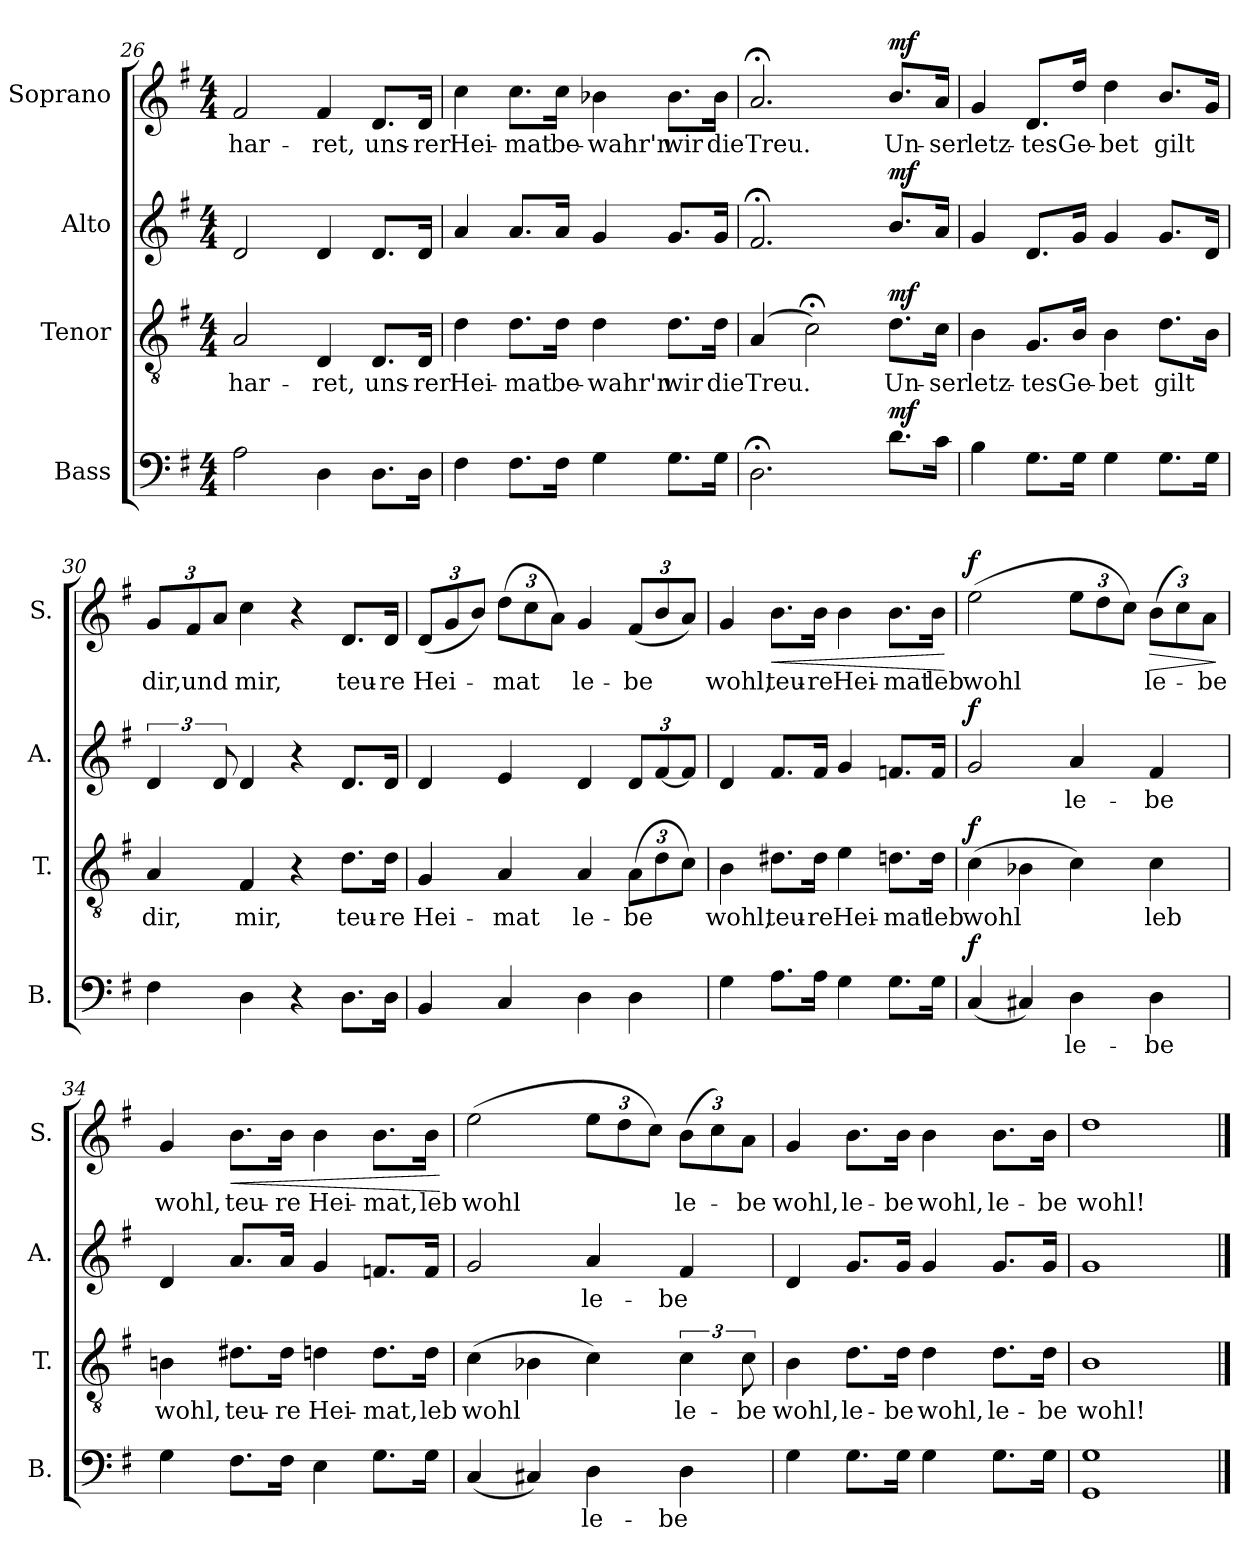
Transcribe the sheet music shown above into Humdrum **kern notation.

**kern	**text	**dynam	**kern	**text	**dynam	**kern	**text	**dynam	**kern	**text	**dynam
*part4	*part4	*part4	*part3	*part3	*part3	*part2	*part2	*part2	*part1	*part1	*part1
*staff4	*staff4	*staff4	*staff3	*staff3	*staff3	*staff2	*staff2	*staff2	*staff1	*staff1	*staff1
*I"Bass	*	*	*I"Tenor	*	*	*I"Alto	*	*	*I"Soprano	*	*
*I'B.	*	*	*I'T.	*	*	*I'A.	*	*	*I'S.	*	*
*clefF4	*	*	*clefGv2	*	*	*clefG2	*	*	*clefG2	*	*
*k[f#]	*	*	*k[f#]	*	*	*k[f#]	*	*	*k[f#]	*	*
*M4/4	*	*	*M4/4	*	*	*M4/4	*	*	*M4/4	*	*
=26	=26	=26	=26	=26	=26	=26	=26	=26	=26	=26	=26
!	!	!	!	!LO:LY:b	!	!	!	!	!	!LO:LY:b	!
2A\	.	.	2A/	har-	.	2d/	.	.	2f#/	har-	.
!	!	!	!	!LO:LY:b	!	!	!	!	!	!LO:LY:b	!
4D\	.	.	4D/	-ret,	.	4d/	.	.	4f#/	-ret,	.
!	!	!	!	!LO:LY:b	!	!	!	!	!	!LO:LY:b	!
8.D\L	.	.	8.D/L	uns-	.	8.d/L	.	.	8.d/L	uns-	.
!	!	!	!	!LO:LY:b	!	!	!	!	!	!LO:LY:b	!
16D\Jk	.	.	16D/Jk	-rer	.	16d/Jk	.	.	16d/Jk	-rer	.
=27	=27	=27	=27	=27	=27	=27	=27	=27	=27	=27	=27
!	!	!	!	!LO:LY:b	!	!	!	!	!	!LO:LY:b	!
4F#\	.	.	4d\	Hei-	.	4a/	.	.	4cc\	Hei-	.
!	!	!	!	!LO:LY:b	!	!	!	!	!	!LO:LY:b	!
8.F#\L	.	.	8.d\L	-mat	.	8.a/L	.	.	8.cc\L	-mat	.
!	!	!	!	!LO:LY:b	!	!	!	!	!	!LO:LY:b	!
16F#\Jk	.	.	16d\Jk	be-	.	16a/Jk	.	.	16cc\Jk	be-	.
!	!	!	!	!LO:LY:b	!	!	!	!	!	!LO:LY:b	!
4G\	.	.	4d\	-wahr'n	.	4g/	.	.	4b-X\	-wahr'n	.
!	!	!	!	!LO:LY:b	!	!	!	!	!	!LO:LY:b	!
8.G\L	.	.	8.d\L	wir	.	8.g/L	.	.	8.b-\L	wir	.
!	!	!	!	!LO:LY:b	!	!	!	!	!	!LO:LY:b	!
16G\Jk	.	.	16d\Jk	die	.	16g/Jk	.	.	16b-\Jk	die	.
=28	=28	=28	=28	=28	=28	=28	=28	=28	=28	=28	=28
!	!	!	!	!LO:LY:b	!	!	!	!	!	!LO:LY:b	!
2.D;<\	.	.	(4A/	Treu.	.	2.f#;</	.	.	2.a;</	Treu.	.
.	.	.	2c;<\)	.	.	.	.	.	.	.	.
!	!	!LO:DY:a	!	!LO:LY:b	!LO:DY:a	!	!	!LO:DY:a	!	!LO:LY:b	!LO:DY:a
8.d\L	.	mf	8.d\L	Un-	mf	8.b/L	.	mf	8.b/L	Un-	mf
!	!	!	!	!LO:LY:b	!	!	!	!	!	!LO:LY:b	!
16c\Jk	.	.	16c\Jk	-ser	.	16a/Jk	.	.	16a/Jk	-ser	.
!!LO:LB:g=z
=29	=29	=29	=29	=29	=29	=29	=29	=29	=29	=29	=29
!	!	!	!	!LO:LY:b	!	!	!	!	!	!LO:LY:b	!
4B\	.	.	4B\	letz-	.	4g/	.	.	4g/	letz-	.
!	!	!	!	!LO:LY:b	!	!	!	!	!	!LO:LY:b	!
8.G\L	.	.	8.G/L	-tes	.	8.d/L	.	.	8.d/L	-tes	.
!	!	!	!	!LO:LY:b	!	!	!	!	!	!LO:LY:b	!
16G\Jk	.	.	16B/Jk	Ge-	.	16g/Jk	.	.	16dd/Jk	Ge-	.
!	!	!	!	!LO:LY:b	!	!	!	!	!	!LO:LY:b	!
4G\	.	.	4B\	-bet	.	4g/	.	.	4dd\	-bet	.
!	!	!	!	!LO:LY:b	!	!	!	!	!	!LO:LY:b	!
8.G\L	.	.	8.d\L	gilt	.	8.g/L	.	.	8.b/L	gilt	.
16G\Jk	.	.	16B\Jk	.	.	16d/Jk	.	.	16g/Jk	.	.
=30	=30	=30	=30	=30	=30	=30	=30	=30	=30	=30	=30
!	!	!	!	!LO:LY:b	!	!	!	!	!	!	!
*	*	*	*	*	*	*	*	*	*Xbrackettup	*	*
!	!	!	!	!	!	!	!	!	!	!LO:LY:b	!
4F#\	.	.	4A/	dir,	.	6d/	.	.	12g/L	dir,	.
!	!	!	!	!	!	!	!	!	!	!LO:LY:b	!
.	.	.	.	.	.	.	.	.	12f#/	und	.
.	.	.	.	.	.	12d/	.	.	12a/J	.	.
!	!	!	!	!LO:LY:b	!	!	!	!	!	!LO:LY:b	!
4D\	.	.	4F#/	mir,	.	4d/	.	.	4cc\	mir,	.
4r	.	.	4r	.	.	4r	.	.	4r	.	.
!	!	!	!	!LO:LY:b	!	!	!	!	!	!LO:LY:b	!
8.D\L	.	.	8.d\L	teu-	.	8.d/L	.	.	8.d/L	teu-	.
!	!	!	!	!LO:LY:b	!	!	!	!	!	!LO:LY:b	!
16D\Jk	.	.	16d\Jk	-re	.	16d/Jk	.	.	16d/Jk	-re	.
=31	=31	=31	=31	=31	=31	=31	=31	=31	=31	=31	=31
!	!	!	!	!LO:LY:b	!	!	!	!	!	!LO:LY:b	!
4BB/	.	.	4G/	Hei-	.	4d/	.	.	(12d/L	Hei-	.
.	.	.	.	.	.	.	.	.	12g/	.	.
.	.	.	.	.	.	.	.	.	12b/J)	.	.
!	!	!	!	!LO:LY:b	!	!	!	!	!	!LO:LY:b	!
4C/	.	.	4A/	-mat	.	4e/	.	.	(12dd\L	-mat	.
.	.	.	.	.	.	.	.	.	12cc\	.	.
.	.	.	.	.	.	.	.	.	12a\J)	.	.
!	!	!	!	!LO:LY:b	!	!	!	!	!	!LO:LY:b	!
4D\	.	.	4A/	le-	.	4d/	.	.	4g/	le-	.
*	*	*	*Xbrackettup	*	*	*	*	*	*	*	*
!	!	!	!	!LO:LY:b	!	!	!	!	!	!	!
*	*	*	*	*	*	*Xbrackettup	*	*	*	*	*
!	!	!	!	!	!	!	!	!	!	!LO:LY:b	!
4D\	.	.	(12A\L	-be	.	12d/L	.	.	(12f#/L	-be	.
.	.	.	12d\	.	.	[12f#/	.	.	12b/	.	.
.	.	.	12c\J)	.	.	12f#/J]	.	.	12a/J)	.	.
=32	=32	=32	=32	=32	=32	=32	=32	=32	=32	=32	=32
!	!	!	!	!LO:LY:b	!	!	!	!	!	!LO:LY:b	!
4G\	.	.	4B\	wohl,	.	4d/	.	.	4g/	wohl,	.
!	!	!	!	!LO:LY:b	!	!	!	!	!	!LO:LY:b	!LO:HP:b
8.A\L	.	.	8.d#X\L	teu-	.	8.f#/L	.	.	8.b\L	teu-	<
!	!	!	!	!LO:LY:b	!	!	!	!	!	!LO:LY:b	!
16A\Jk	.	.	16d#\Jk	-re	.	16f#/Jk	.	.	16b\Jk	-re	.
!	!	!	!	!LO:LY:b	!	!	!	!	!	!LO:LY:b	!
4G\	.	.	4e\	Hei-	.	4g/	.	.	4b\	Hei-	.
!	!	!	!	!LO:LY:b	!	!	!	!	!	!LO:LY:b	!
8.G\L	.	.	8.dn\L	-mat	.	8.fn/L	.	.	8.b\L	-mat	.
!	!	!	!	!LO:LY:b	!	!	!	!	!	!LO:LY:b	!
16G\Jk	.	.	16d\Jk	leb	.	16f/Jk	.	.	16b\Jk	leb	.
.	.	.	.	.	.	.	.	.	.	.	[
!!LO:LB:g=z
=33	=33	=33	=33	=33	=33	=33	=33	=33	=33	=33	=33
!	!	!LO:DY:a	!	!LO:LY:b	!LO:DY:a	!	!	!LO:DY:a	!	!LO:LY:b	!LO:DY:a
(4C/	.	f	(4c\	wohl	f	2g/	.	f	(2ee\	wohl	f
4C#X/)	.	.	4B-X\	.	.	.	.	.	.	.	.
!	!LO:LY:b	!	!	!	!	!	!LO:LY:b	!	!	!	!
4D\	le-	.	4c\)	.	.	4a/	le-	.	12ee\L	.	.
.	.	.	.	.	.	.	.	.	12dd\	.	.
.	.	.	.	.	.	.	.	.	12cc\J)	.	.
!	!LO:LY:b	!	!	!LO:LY:b	!	!	!LO:LY:b	!	!	!LO:LY:b	!LO:HP:b
4D\	-be	.	4c\	leb	.	4f#/	-be	.	(12b\L	le-	>
.	.	.	.	.	.	.	.	.	12cc\)	.	.
!	!	!	!	!	!	!	!	!	!	!LO:LY:b	!
.	.	.	.	.	.	.	.	.	12a\J	-be	.
.	.	.	.	.	.	.	.	.	.	.	]
=34	=34	=34	=34	=34	=34	=34	=34	=34	=34	=34	=34
!	!	!	!	!LO:LY:b	!	!	!	!	!	!LO:LY:b	!
4G\	.	.	4Bn\	wohl,	.	4d/	.	.	4g/	wohl,	.
!	!	!	!	!LO:LY:b	!	!	!	!	!	!LO:LY:b	!LO:HP:b
8.F#\L	.	.	8.d#X\L	teu-	.	8.a/L	.	.	8.b\L	teu-	<
!	!	!	!	!LO:LY:b	!	!	!	!	!	!LO:LY:b	!
16F#\Jk	.	.	16d#\Jk	-re	.	16a/Jk	.	.	16b\Jk	-re	.
!	!	!	!	!LO:LY:b	!	!	!	!	!	!LO:LY:b	!
4E\	.	.	4dn\	Hei-	.	4g/	.	.	4b\	Hei-	.
!	!	!	!	!LO:LY:b	!	!	!	!	!	!LO:LY:b	!
8.G\L	.	.	8.d\L	-mat,	.	8.fn/L	.	.	8.b\L	-mat,	.
!	!	!	!	!LO:LY:b	!	!	!	!	!	!LO:LY:b	!
16G\Jk	.	.	16d\Jk	leb	.	16f/Jk	.	.	16b\Jk	leb	.
.	.	.	.	.	.	.	.	.	.	.	[
=35	=35	=35	=35	=35	=35	=35	=35	=35	=35	=35	=35
!	!	!	!	!LO:LY:b	!	!	!	!	!	!LO:LY:b	!
(4C/	.	.	(4c\	wohl	.	2g/	.	.	(2ee\	wohl	.
4C#X/)	.	.	4B-X\	.	.	.	.	.	.	.	.
!	!LO:LY:b	!	!	!	!	!	!LO:LY:b	!	!	!	!
4D\	le-	.	4c\)	.	.	4a/	le-	.	12ee\L	.	.
.	.	.	.	.	.	.	.	.	12dd\	.	.
.	.	.	.	.	.	.	.	.	12cc\J)	.	.
!	!LO:LY:b	!	!	!	!	!	!	!	!	!	!
*	*	*	*brackettup	*	*	*	*	*	*	*	*
!	!	!	!	!LO:LY:b	!	!	!LO:LY:b	!	!	!LO:LY:b	!
4D\	-be	.	6c\	le-	.	4f#/	-be	.	(12b\L	le-	.
.	.	.	.	.	.	.	.	.	12cc\)	.	.
!	!	!	!	!LO:LY:b	!	!	!	!	!	!LO:LY:b	!
.	.	.	12c\	-be	.	.	.	.	12a\J	-be	.
=36	=36	=36	=36	=36	=36	=36	=36	=36	=36	=36	=36
!	!	!	!	!LO:LY:b	!	!	!	!	!	!LO:LY:b	!
4G\	.	.	4B\	wohl,	.	4d/	.	.	4g/	wohl,	.
!	!	!	!	!LO:LY:b	!	!	!	!	!	!LO:LY:b	!
8.G\L	.	.	8.d\L	le-	.	8.g/L	.	.	8.b\L	le-	.
!	!	!	!	!LO:LY:b	!	!	!	!	!	!LO:LY:b	!
16G\Jk	.	.	16d\Jk	-be	.	16g/Jk	.	.	16b\Jk	-be	.
!	!	!	!	!LO:LY:b	!	!	!	!	!	!LO:LY:b	!
4G\	.	.	4d\	wohl,	.	4g/	.	.	4b\	wohl,	.
!	!	!	!	!LO:LY:b	!	!	!	!	!	!LO:LY:b	!
8.G\L	.	.	8.d\L	le-	.	8.g/L	.	.	8.b\L	le-	.
!	!	!	!	!LO:LY:b	!	!	!	!	!	!LO:LY:b	!
16G\Jk	.	.	16d\Jk	-be	.	16g/Jk	.	.	16b\Jk	-be	.
=37	=37	=37	=37	=37	=37	=37	=37	=37	=37	=37	=37
!	!	!	!	!LO:LY:b	!	!	!	!	!	!LO:LY:b	!
1GG 1G	.	.	1B	wohl!	.	1g	.	.	1dd	wohl!	.
==	==	==	==	==	==	==	==	==	==	==	==
*-	*-	*-	*-	*-	*-	*-	*-	*-	*-	*-	*-
